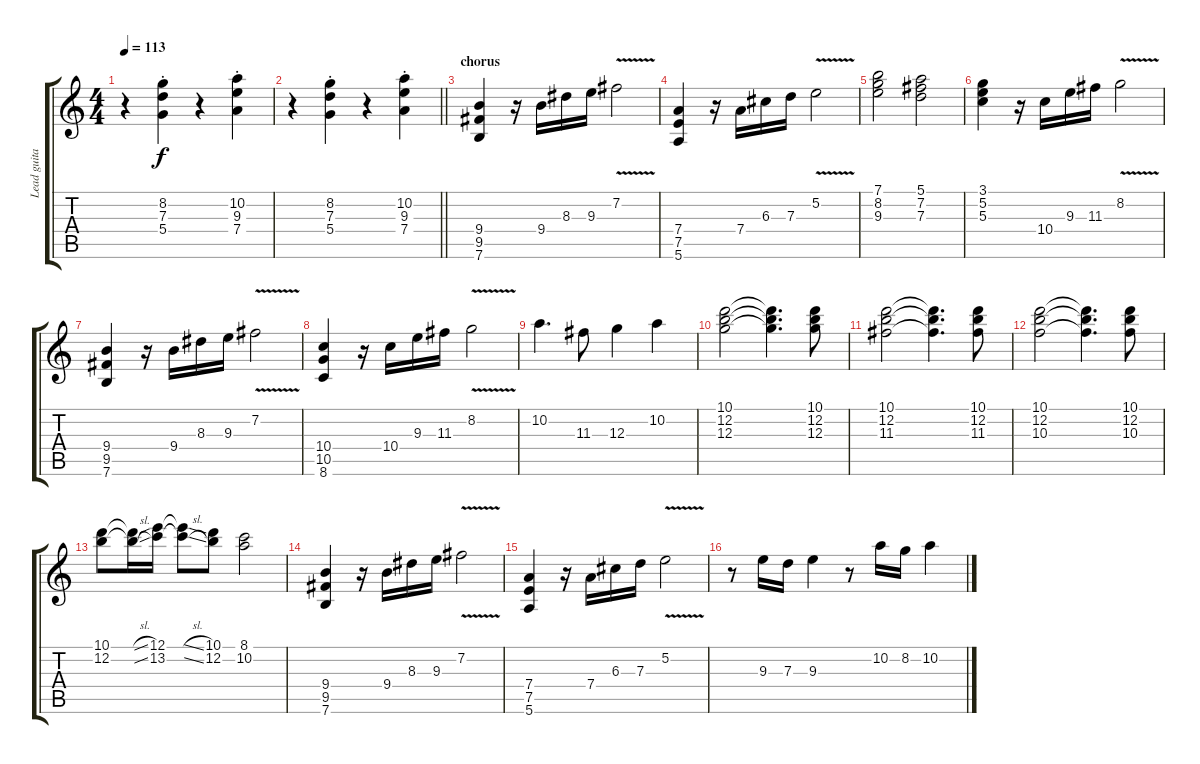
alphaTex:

\track ("Lead guitar 1" "Lead guita") {instrument overdrivenguitar}
\staff {score tabs}
\tuning (E4 B3 G3 D3 A2 E2) {hide}
\ts (4 4)
\tempo 113
\clef g2
\ks c
r.4{dy f} (8.2{st} 7.3{st} 5.4{st}).4 r.4 (10.2{st} 9.3{st} 7.4{st}).4 |
\barLineRight lightlight
r.4 (8.2{st} 7.3{st} 5.4{st}).4 r.4 (10.2{st} 9.3{st} 7.4{st}).4 |
\section ("" "chorus")
(9.4 9.5 7.6).4 r.16 9.4.16 8.3.16 9.3.16 7.2{v}.2 |
(7.4 7.5 5.6).4 r.16 7.4.16 6.3.16 7.3.16 5.2{v}.2 |
(7.1 8.2 9.3).2 (5.1 7.2 7.3).2 |
(3.1 5.2 5.3).4 r.16 10.4.16 9.3.16 11.3.16 8.2{v}.2 |
(9.4 9.5 7.6).4 r.16 9.4.16 8.3.16 9.3.16 7.2{v}.2 |
(10.4 10.5 8.6).4 r.16 10.4.16 9.3.16 11.3.16 8.2{v}.2 |
10.2.4{d} 11.3.8 12.3.4 10.2.4 |
(10.1 12.2 12.3).2 (10.1{t} 12.2{t} 12.3{t}).4{d} (10.1 12.2 12.3).8 |
(10.1 12.2 11.3).2 (10.1{t} 12.2{t} 11.3{t}).4{d} (10.1 12.2 11.3).8 |
(10.1 12.2 10.3).2 (10.1{t} 12.2{t} 10.3{t}).4{d} (10.1 12.2 10.3).8 |
(10.1 12.2).8 (10.1{sl t} 12.2{sl t}).16 (12.1 13.2).16 (12.1{sl t} 13.2{sl t}).8 (10.1 12.2).8 (8.1 10.2).2 |
(9.4 9.5 7.6).4 r.16 9.4.16 8.3.16 9.3.16 7.2{v}.2 |
(7.4 7.5 5.6).4 r.16 7.4.16 6.3.16 7.3.16 5.2{v}.2 |
r.8 9.3.16 7.3.16 9.3.4 r.8 10.2.16 8.2.16 10.2.4
